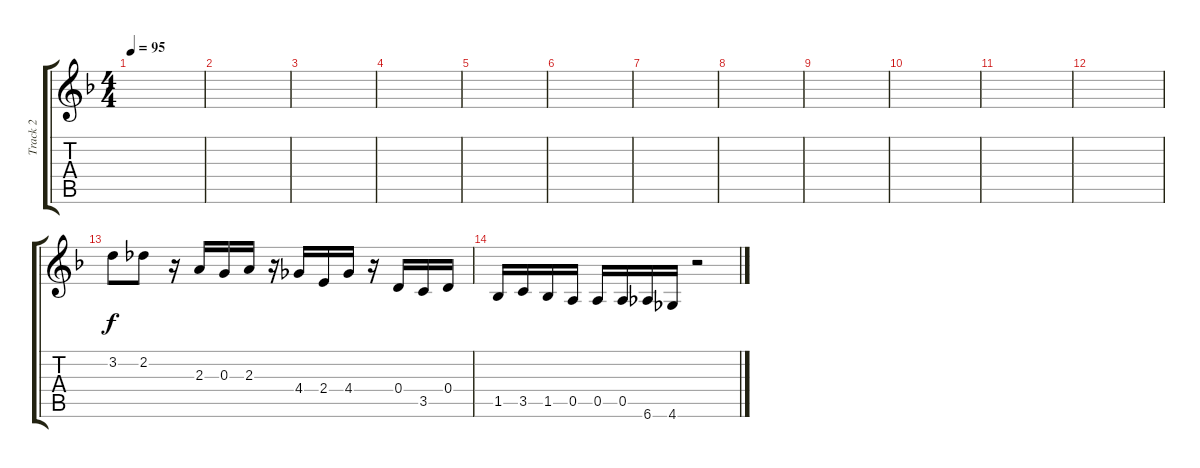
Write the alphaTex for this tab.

\track ("Track 2" "Track 2") {instrument distortionguitar}
\staff {score tabs}
\tuning (E4 B3 G3 D3 A2 D2) {hide}
\ts (4 4)
\tempo 95
\clef g2
\ks dminor
|
|
|
|
|
|
|
|
|
|
|
|
3.2.8 2.2.8 r.16 2.3.16 0.3.16 2.3.16 r.16 4.4.16 2.4.16 4.4.16 r.16 0.4.16 3.5.16 0.4.16 |
1.5.16 3.5.16 1.5.16 0.5.16 0.5.16 0.5.16 6.6.16 4.6.16 r.2
